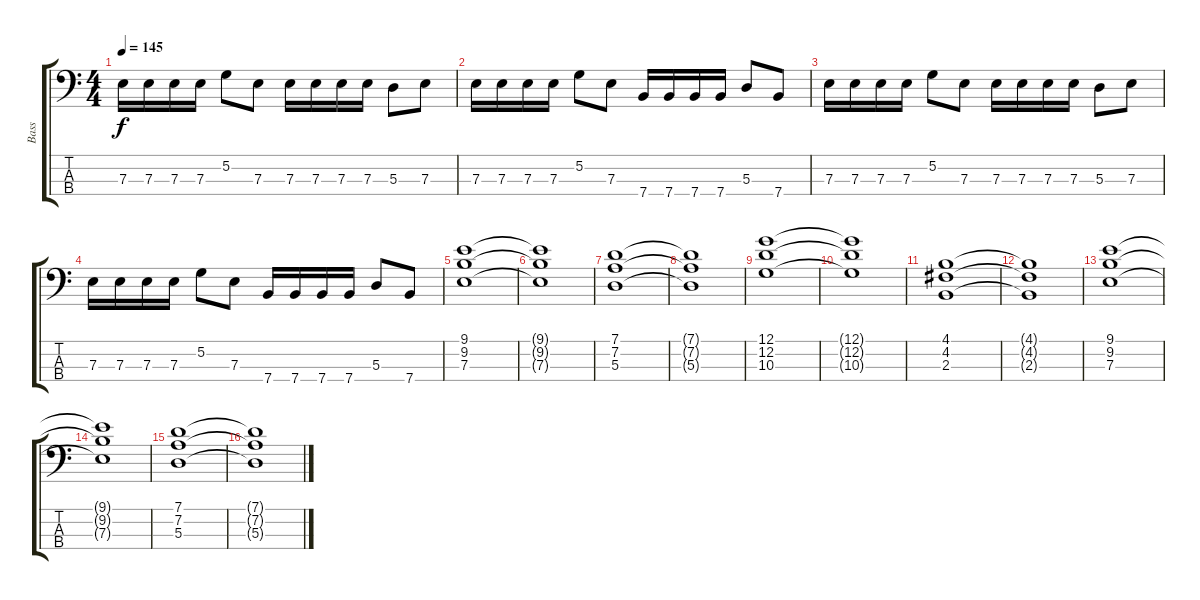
\track ("Bass" "Bass") {instrument electricbassfinger}
\staff {score tabs}
\tuning (G2 D2 A1 E1) {hide}
\ts (4 4)
\tempo 145
\clef f4
\ks c
7.3.16{dy f} 7.3.16 7.3.16 7.3.16 5.2.8 7.3.8 7.3.16 7.3.16 7.3.16 7.3.16 5.3.8 7.3.8 |
7.3.16 7.3.16 7.3.16 7.3.16 5.2.8 7.3.8 7.4.16 7.4.16 7.4.16 7.4.16 5.3.8 7.4.8 |
7.3.16 7.3.16 7.3.16 7.3.16 5.2.8 7.3.8 7.3.16 7.3.16 7.3.16 7.3.16 5.3.8 7.3.8 |
7.3.16 7.3.16 7.3.16 7.3.16 5.2.8 7.3.8 7.4.16 7.4.16 7.4.16 7.4.16 5.3.8 7.4.8 |
(9.1 9.2 7.3).1 |
(9.1{t} 9.2{t} 7.3{t}).1 |
(7.1 7.2 5.3).1 |
(7.1{t} 7.2{t} 5.3{t}).1 |
(12.1 12.2 10.3).1 |
(12.1{t} 12.2{t} 10.3{t}).1 |
(4.1 4.2 2.3).1 |
(4.1{t} 4.2{t} 2.3{t}).1 |
(9.1 9.2 7.3).1 |
(9.1{t} 9.2{t} 7.3{t}).1 |
(7.1 7.2 5.3).1 |
(7.1{t} 7.2{t} 5.3{t}).1
